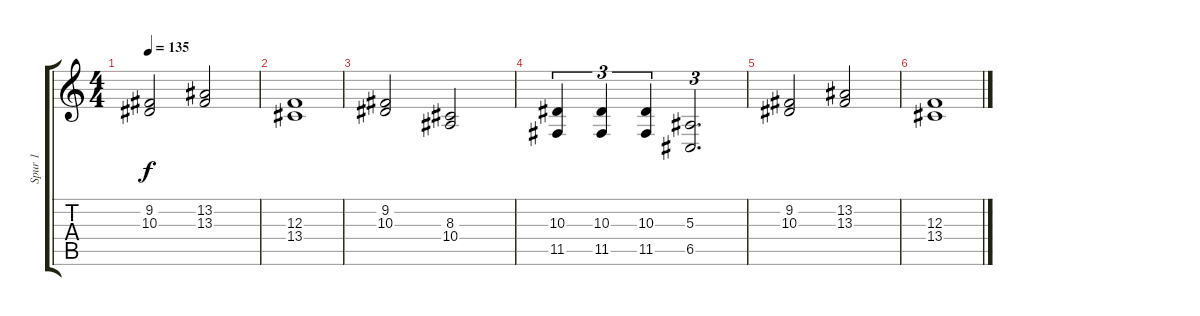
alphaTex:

\track ("Spur 1" "Spur 1") {instrument stringensemble1}
\staff {score tabs}
\tuning (D4 A3 F3 C3 G2 D2) {hide}
\ts (4 4)
\tempo 135
\clef g2
\ks c
(9.2 10.3).2{dy f} (13.2 13.3).2 |
(12.3 13.4).1 |
(9.2 10.3).2 (8.3 10.4).2 |
(10.3 11.5).4{tu (3 2)} (10.3 11.5).4{tu (3 2)} (10.3 11.5).4{tu (3 2)} (5.3 6.5).2{d tu (3 2)} |
(9.2 10.3).2 (13.2 13.3).2 |
(12.3 13.4).1
